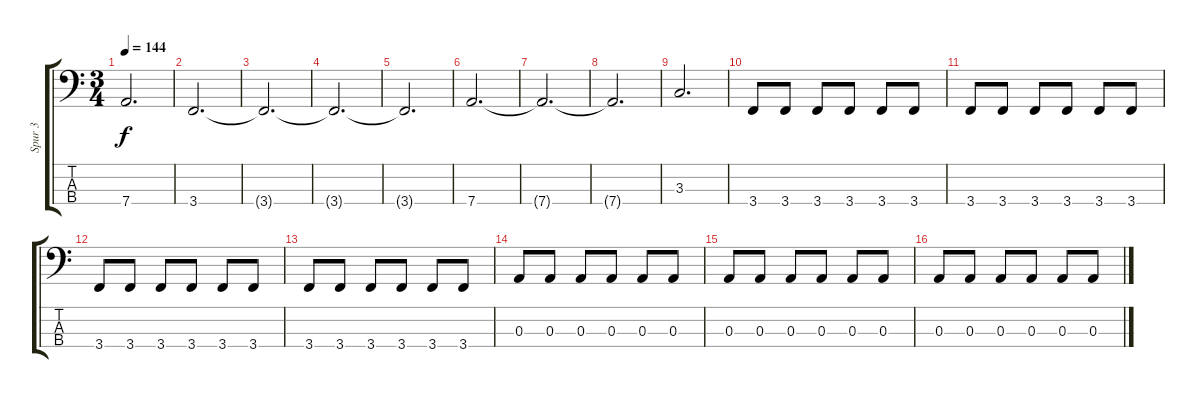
\track ("Spur 3" "Spur 3") {instrument electricbassfinger}
\staff {score tabs}
\tuning (G2 D2 A1 D1) {hide}
\ts (3 4)
\tempo 144
\clef f4
\ks c
7.4{t}.2{d dy f} |
3.4.2{d} |
3.4{t}.2{d} |
3.4{t}.2{d} |
3.4{t}.2{d} |
7.4.2{d} |
7.4{t}.2{d} |
7.4{t}.2{d} |
3.3.2{d} |
3.4.8 3.4.8 3.4.8 3.4.8 3.4.8 3.4.8 |
3.4.8 3.4.8 3.4.8 3.4.8 3.4.8 3.4.8 |
3.4.8 3.4.8 3.4.8 3.4.8 3.4.8 3.4.8 |
3.4.8 3.4.8 3.4.8 3.4.8 3.4.8 3.4.8 |
0.3.8 0.3.8 0.3.8 0.3.8 0.3.8 0.3.8 |
0.3.8 0.3.8 0.3.8 0.3.8 0.3.8 0.3.8 |
0.3.8 0.3.8 0.3.8 0.3.8 0.3.8 0.3.8
